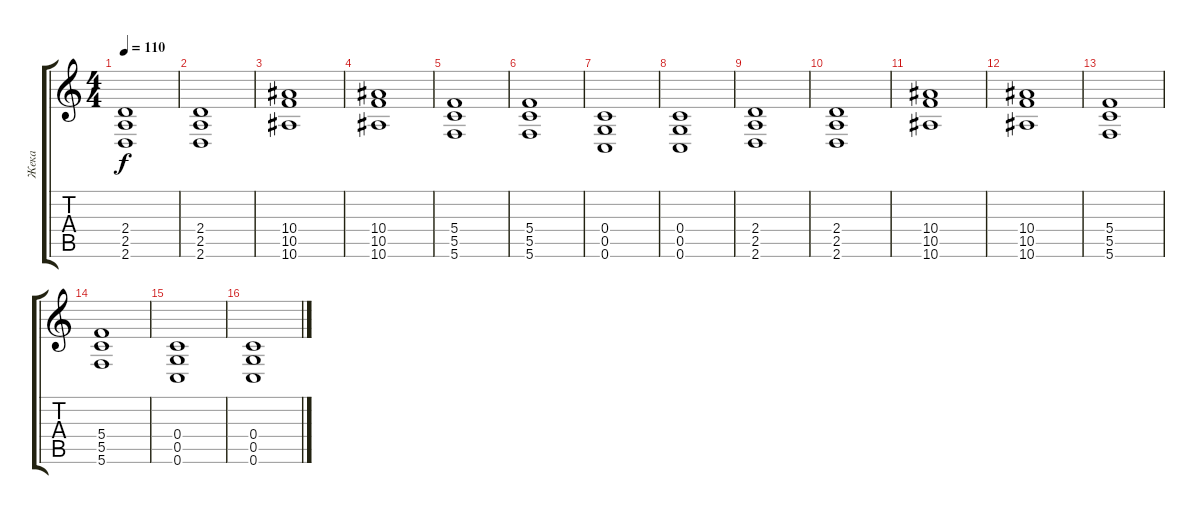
\track ("Жека" "Жека") {instrument overdrivenguitar}
\staff {score tabs}
\tuning (D4 A3 F3 C3 G2 C2) {hide}
\ts (4 4)
\tempo 110
\clef g2
\ks c
(2.4 2.5 2.6).1{dy f} |
(2.4 2.5 2.6).1 |
(10.4 10.5 10.6).1 |
(10.4 10.5 10.6).1 |
(5.4 5.5 5.6).1 |
(5.4 5.5 5.6).1 |
(0.4 0.5 0.6).1 |
(0.4 0.5 0.6).1 |
(2.4 2.5 2.6).1 |
(2.4 2.5 2.6).1 |
(10.4 10.5 10.6).1 |
(10.4 10.5 10.6).1 |
(5.4 5.5 5.6).1 |
(5.4 5.5 5.6).1 |
(0.4 0.5 0.6).1 |
(0.4 0.5 0.6).1
